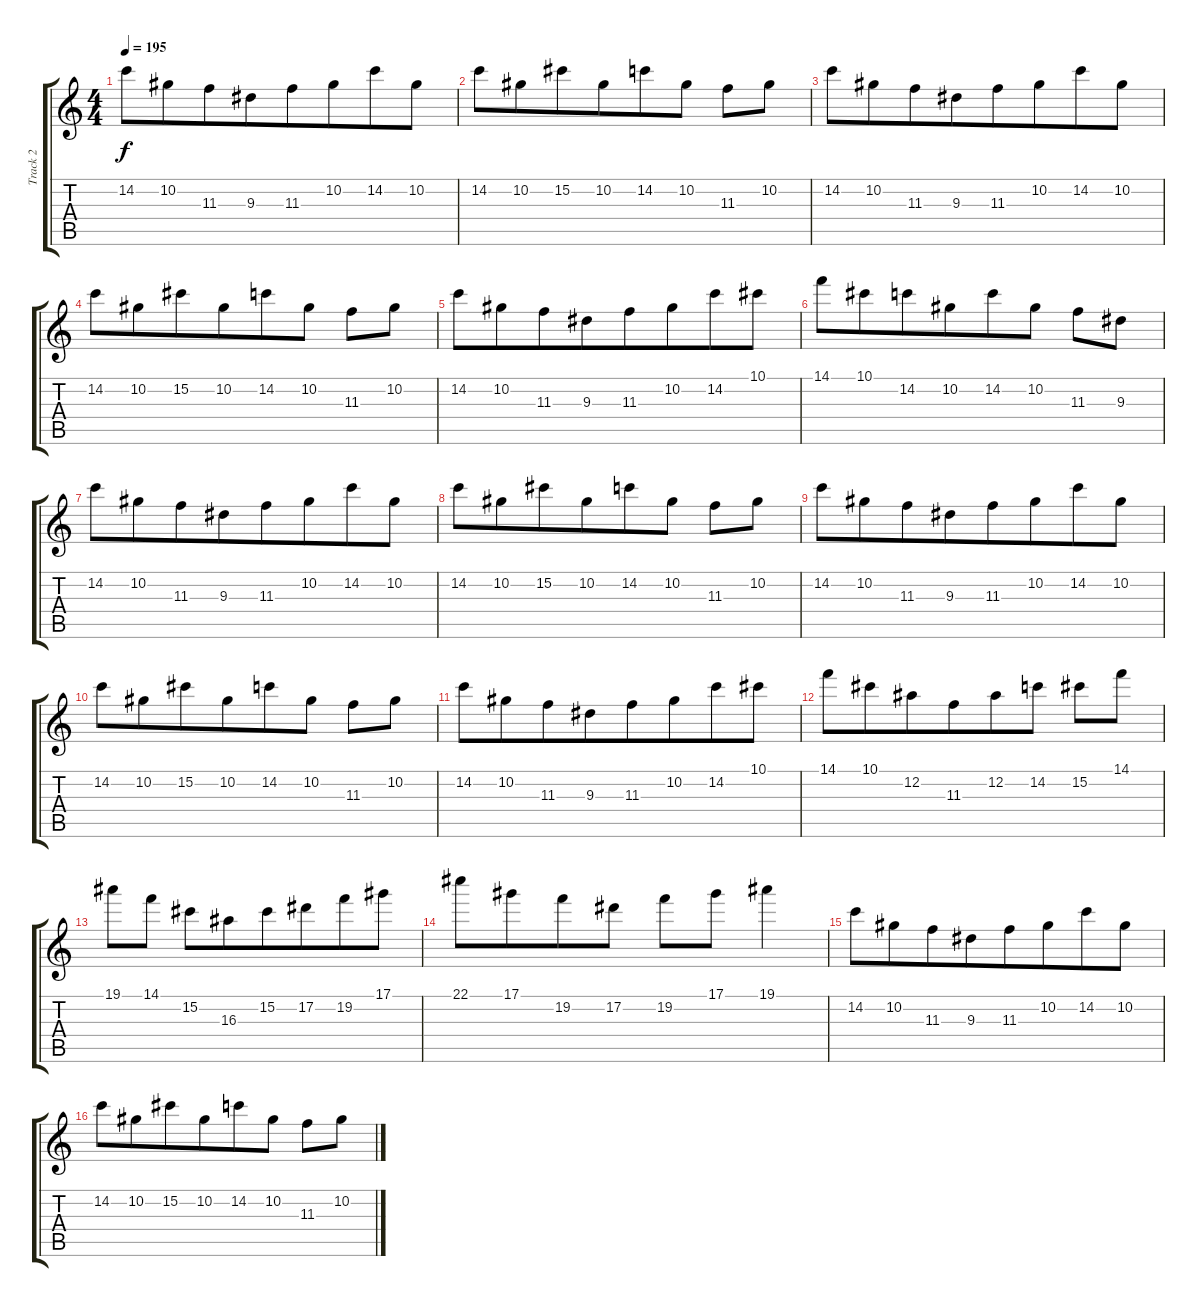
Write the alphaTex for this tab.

\track ("Track 2" "Track 2") {instrument electricguitarclean}
\staff {score tabs}
\tuning (Eb4 Bb3 Gb3 Db3 Ab2 Db2) {hide}
\ts (4 4)
\tempo 195
\clef g2
\ks c
14.2.8{dy f beam merge} 10.2.8{beam merge} 11.3.8 9.3.8{beam merge} 11.3.8{beam merge} 10.2.8{beam merge} 14.2.8 10.2.8 |
14.2.8 10.2.8{beam merge} 15.2.8 10.2.8{beam merge} 14.2.8 10.2.8 11.3.8 10.2.8 |
14.2.8{beam merge} 10.2.8{beam merge} 11.3.8 9.3.8{beam merge} 11.3.8{beam merge} 10.2.8{beam merge} 14.2.8 10.2.8 |
14.2.8 10.2.8{beam merge} 15.2.8 10.2.8{beam merge} 14.2.8 10.2.8 11.3.8 10.2.8 |
14.2.8{beam merge} 10.2.8{beam merge} 11.3.8 9.3.8{beam merge} 11.3.8{beam merge} 10.2.8{beam merge} 14.2.8 10.1.8 |
14.1.8 10.1.8{beam merge} 14.2.8 10.2.8{beam merge} 14.2.8 10.2.8 11.3.8 9.3.8 |
14.2.8{beam merge} 10.2.8{beam merge} 11.3.8 9.3.8{beam merge} 11.3.8{beam merge} 10.2.8{beam merge} 14.2.8 10.2.8 |
14.2.8 10.2.8{beam merge} 15.2.8 10.2.8{beam merge} 14.2.8 10.2.8 11.3.8 10.2.8 |
14.2.8{beam merge} 10.2.8{beam merge} 11.3.8 9.3.8{beam merge} 11.3.8{beam merge} 10.2.8{beam merge} 14.2.8 10.2.8 |
14.2.8 10.2.8{beam merge} 15.2.8 10.2.8{beam merge} 14.2.8 10.2.8 11.3.8 10.2.8 |
14.2.8{beam merge} 10.2.8{beam merge} 11.3.8 9.3.8{beam merge} 11.3.8{beam merge} 10.2.8{beam merge} 14.2.8 10.1.8 |
14.1.8 10.1.8{beam merge} 12.2.8 11.3.8{beam merge} 12.2.8 14.2.8 15.2.8 14.1.8 |
19.1.8 14.1.8 15.2.8 16.3.8{beam merge} 15.2.8 17.2.8{beam merge} 19.2.8 17.1.8 |
22.1.8 17.1.8{beam merge} 19.2.8{beam merge} 17.2.8 19.2.8 17.1.8 19.1.4 |
14.2.8{beam merge} 10.2.8{beam merge} 11.3.8 9.3.8{beam merge} 11.3.8{beam merge} 10.2.8{beam merge} 14.2.8 10.2.8 |
14.2.8 10.2.8{beam merge} 15.2.8 10.2.8{beam merge} 14.2.8 10.2.8 11.3.8 10.2.8
